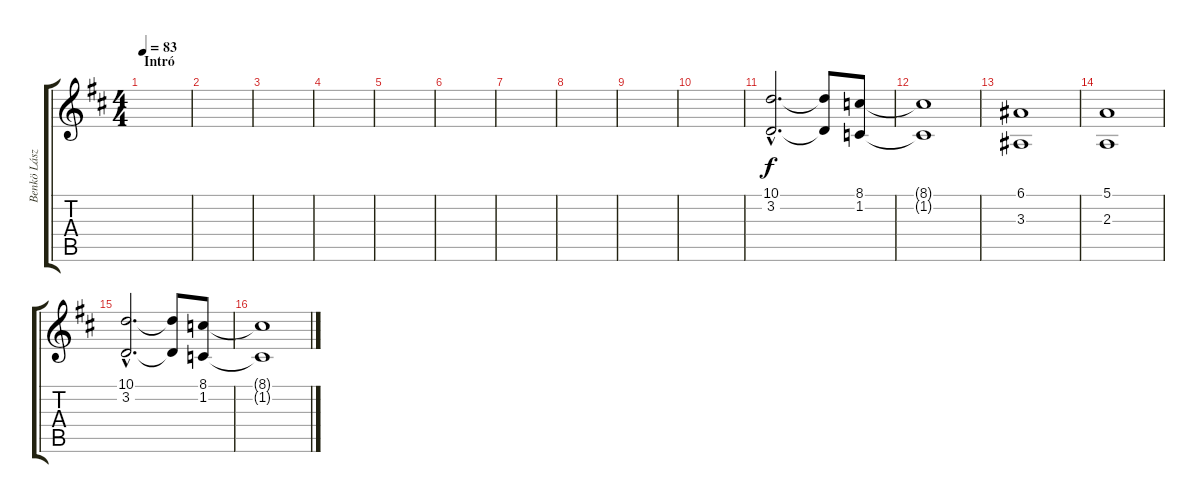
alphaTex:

\track ("Benkö László \"Laci\" Keyboards 2" "Benkö Lász") {instrument stringensemble2}
\staff {score tabs}
\tuning (E4 B3 G3 D3 A2 E2) {hide}
\ts (4 4)
\section ("" "Intró")
\tempo 83
\clef g2
\ks d
|
|
|
|
|
|
|
|
|
|
(10.1{hac} 3.2{hac}).2{d} (10.1{t} 3.2{t}).8 (8.1 1.2).8 |
(8.1{t} 1.2{t}).1 |
(6.1 3.3).1 |
(5.1 2.3).1 |
(10.1{hac} 3.2{hac}).2{d} (10.1{t} 3.2{t}).8 (8.1 1.2).8 |
(8.1{t} 1.2{t}).1
